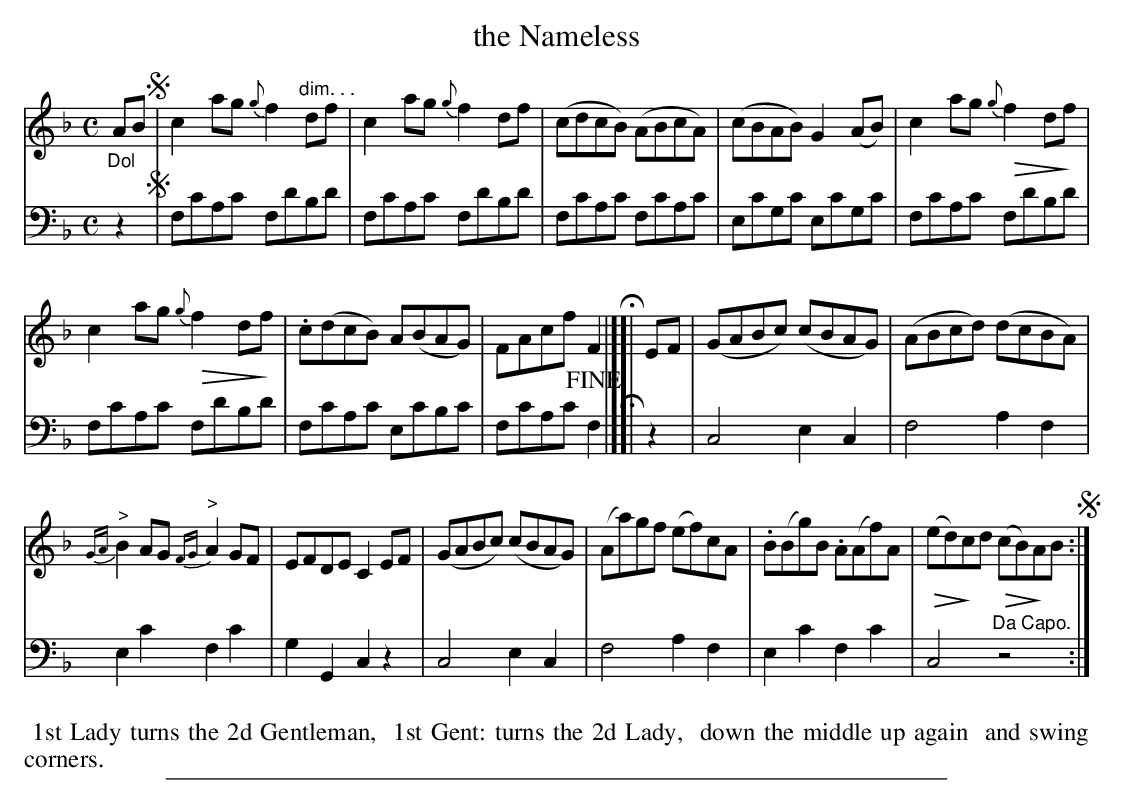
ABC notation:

X:1
T: the Nameless
U: Q=!diminuendo(!
U: q=!diminuendo)!
M: C
L: 1/8
K: F
V: 1 staves=2
"_Dol"AB !segno!|\
c2ag {g}f2"dim. . ."df | c2ag {g}f2df |\
(cdcB) (ABcA) | (cBAB) G2(AB) |\
c2ag Q{g}f2dqf |
c2ag Q{g}f2dqf |\
.c(dcB) A(BAG) | FAcf F2 H|][| EF |\
(GABc) (cBAG) | (ABcd) (dcBA) |
"^>"{GA}B2AG "^>"{FG}A2GF | EFDE C2EF |\
(GABc) (cBAG) | (Aa)gf (ef)cA |\
.B(Bg)B .A(Af)A | Q(ed)qcd Q(cB)qAB !segno!:|
V: 2 clef=bass middle=D
z2 !segno!|\
FcAc FdBd | FcAc FdBd | FcAc FcAc | EcGc EcGc | FcAc FdBd |
FcAc FdBd | FcAc EcBc | FcAc !fine!F2 H|][| z2 | C4 E2C2 | F4 A2F2 | E2c2 F2c2 |
G2G,2 C2z2 | C4 E2C2 | F4 A2F2 | E2c2 F2c2 | C4 "^Da Capo."z4 :|
